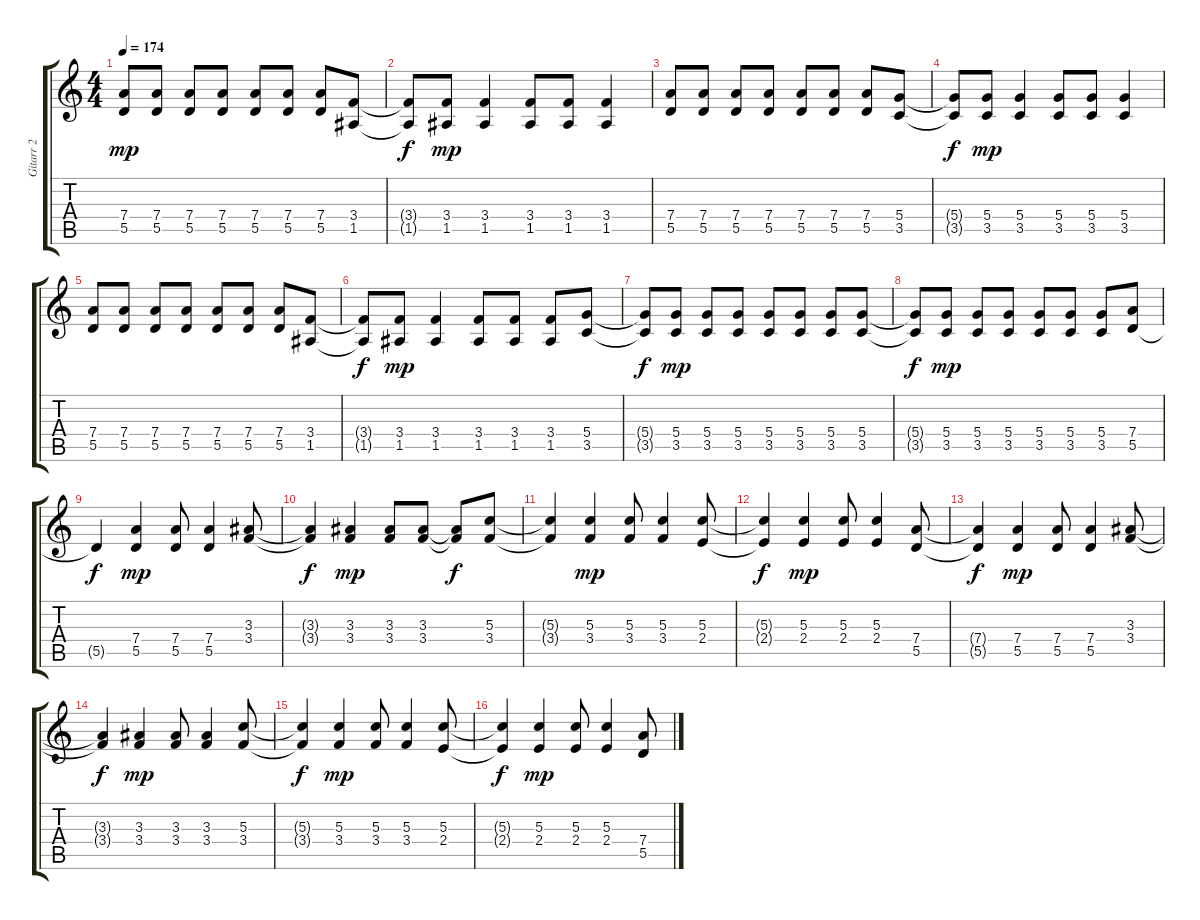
\track ("Gitarr 2" "Gitarr 2") {instrument distortionguitar}
\staff {score tabs}
\tuning (E4 B3 G3 D3 A2 E2) {hide}
\ts (4 4)
\tempo 174
\clef g2
\ks c
(7.4 5.5).8{dy mp instrument distortionguitar} (7.4 5.5).8 (7.4 5.5).8 (7.4 5.5).8 (7.4 5.5).8 (7.4 5.5).8 (7.4 5.5).8 (3.4 1.5).8 |
(3.4{t} 1.5{t}).8{dy f} (3.4 1.5).8{dy mp} (3.4 1.5).4 (3.4 1.5).8 (3.4 1.5).8 (3.4 1.5).4 |
(7.4 5.5).8 (7.4 5.5).8 (7.4 5.5).8 (7.4 5.5).8 (7.4 5.5).8 (7.4 5.5).8 (7.4 5.5).8 (5.4 3.5).8 |
(5.4{t} 3.5{t}).8{dy f} (5.4 3.5).8{dy mp} (5.4 3.5).4 (5.4 3.5).8 (5.4 3.5).8 (5.4 3.5).4 |
(7.4 5.5).8 (7.4 5.5).8 (7.4 5.5).8 (7.4 5.5).8 (7.4 5.5).8 (7.4 5.5).8 (7.4 5.5).8 (3.4 1.5).8 |
(3.4{t} 1.5{t}).8{dy f} (3.4 1.5).8{dy mp} (3.4 1.5).4 (3.4 1.5).8 (3.4 1.5).8 (3.4 1.5).8 (5.4 3.5).8 |
(5.4{t} 3.5{t}).8{dy f} (5.4 3.5).8{dy mp} (5.4 3.5).8 (5.4 3.5).8 (5.4 3.5).8 (5.4 3.5).8 (5.4 3.5).8 (5.4 3.5).8 |
(5.4{t} 3.5{t}).8{dy f} (5.4 3.5).8{dy mp} (5.4 3.5).8 (5.4 3.5).8 (5.4 3.5).8 (5.4 3.5).8 (5.4 3.5).8 (7.4 5.5).8 |
5.5{t}.4{dy f} (7.4 5.5).4{dy mp} (7.4 5.5).8 (7.4 5.5).4 (3.3 3.4).8 |
(3.3{t} 3.4{t}).4{dy f} (3.3 3.4).4{dy mp} (3.3 3.4).8 (3.3 3.4).8 (3.3{t} 3.4{t}).8{dy f} (5.3 3.4).8 |
(5.3{t} 3.4{t}).4 (5.3 3.4).4{dy mp} (5.3 3.4).8 (5.3 3.4).4 (5.3 2.4).8 |
(5.3{t} 2.4{t}).4{dy f} (5.3 2.4).4{dy mp} (5.3 2.4).8 (5.3 2.4).4 (7.4 5.5).8 |
(7.4{t} 5.5{t}).4{dy f} (7.4 5.5).4{dy mp} (7.4 5.5).8 (7.4 5.5).4 (3.3 3.4).8 |
(3.3{t} 3.4{t}).4{dy f} (3.3 3.4).4{dy mp} (3.3 3.4).8 (3.3 3.4).4 (5.3 3.4).8 |
(5.3{t} 3.4{t}).4{dy f} (5.3 3.4).4{dy mp} (5.3 3.4).8 (5.3 3.4).4 (5.3 2.4).8 |
(5.3{t} 2.4{t}).4{dy f} (5.3 2.4).4{dy mp} (5.3 2.4).8 (5.3 2.4).4 (7.4 5.5).8
